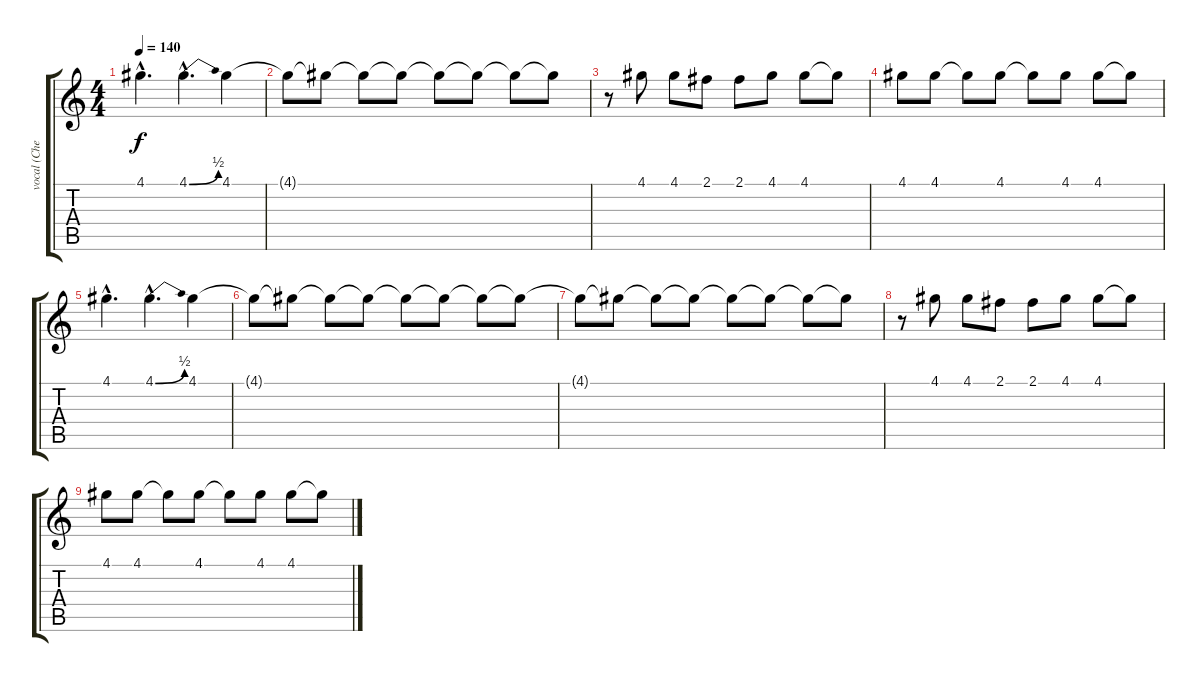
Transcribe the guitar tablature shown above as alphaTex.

\track ("vocal (Chester)" "vocal (Che") {instrument acousticguitarnylon}
\staff {score tabs}
\tuning (E4 B3 G3 D3 A2 E2) {hide}
\ts (4 4)
\tempo 140
\clef g2
\ks c
4.1{hac}.4{d dy f} 4.1{be (bend 0 0 60 2) hac}.4{d} 4.1.4 |
4.1{t}.8 4.1{t}.8 4.1{t}.8 4.1{t}.8 4.1{t}.8 4.1{t}.8 4.1{t}.8 4.1{t}.8 |
r.8 4.1.8 4.1.8 2.1.8 2.1.8 4.1.8 4.1.8 4.1{t}.8 |
4.1.8 4.1.8 4.1{t}.8 4.1.8 4.1{t}.8 4.1.8 4.1.8 4.1{t}.8 |
4.1{hac}.4{d} 4.1{be (bend 0 0 60 2) hac}.4{d} 4.1.4 |
4.1{t}.8 4.1{t}.8 4.1{t}.8 4.1{t}.8 4.1{t}.8 4.1{t}.8 4.1{t}.8 4.1{t}.8 |
4.1{t}.8 4.1{t}.8 4.1{t}.8 4.1{t}.8 4.1{t}.8 4.1{t}.8 4.1{t}.8 4.1{t}.8 |
r.8 4.1.8 4.1.8 2.1.8 2.1.8 4.1.8 4.1.8 4.1{t}.8 |
4.1.8 4.1.8 4.1{t}.8 4.1.8 4.1{t}.8 4.1.8 4.1.8 4.1{t}.8
